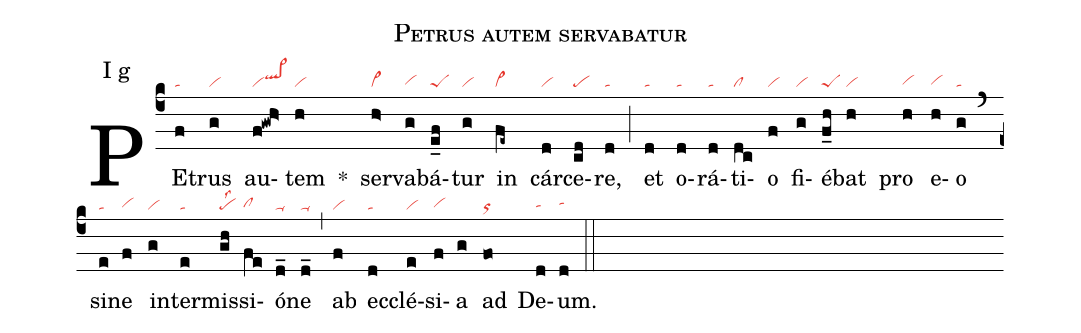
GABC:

name: Petrus autem servabatur;
annotation: I g;
mode: 8;
nabc-lines: 1;
%%
(c4)
PE(f|ta)trus(g|vi) au(f!gwh>|viql>hi)tem(h|vi) *()
ser(h>|vi>)va(g|vihg)bá(e_f|peS)tur(g|vi) in(fe~|vi>) cár(d|vi)ce(cd|pe)re,(d|ta) (;)
et(d|ta) o(d|ta)rá(d|ta)ti(dc|cl)o(f|vi) fi(g|vi)é(f_h|peS)bat(h|vi) pro(h|vihg) e(h|vihg)o(g|ta) (`)
si(e|ta)ne(f|vihg) in(g|vi)ter(e|ta)mis(gh|pelss2)si(fe|clhg)ó(d_|ta-)ne(d_|ta-) (,)
ab(f|vi) ec(d|ta)clé(e|vi)si(f|vihg)a(g) ad(fo|or) De(d|tahg)um.(d|tahh) (::)
